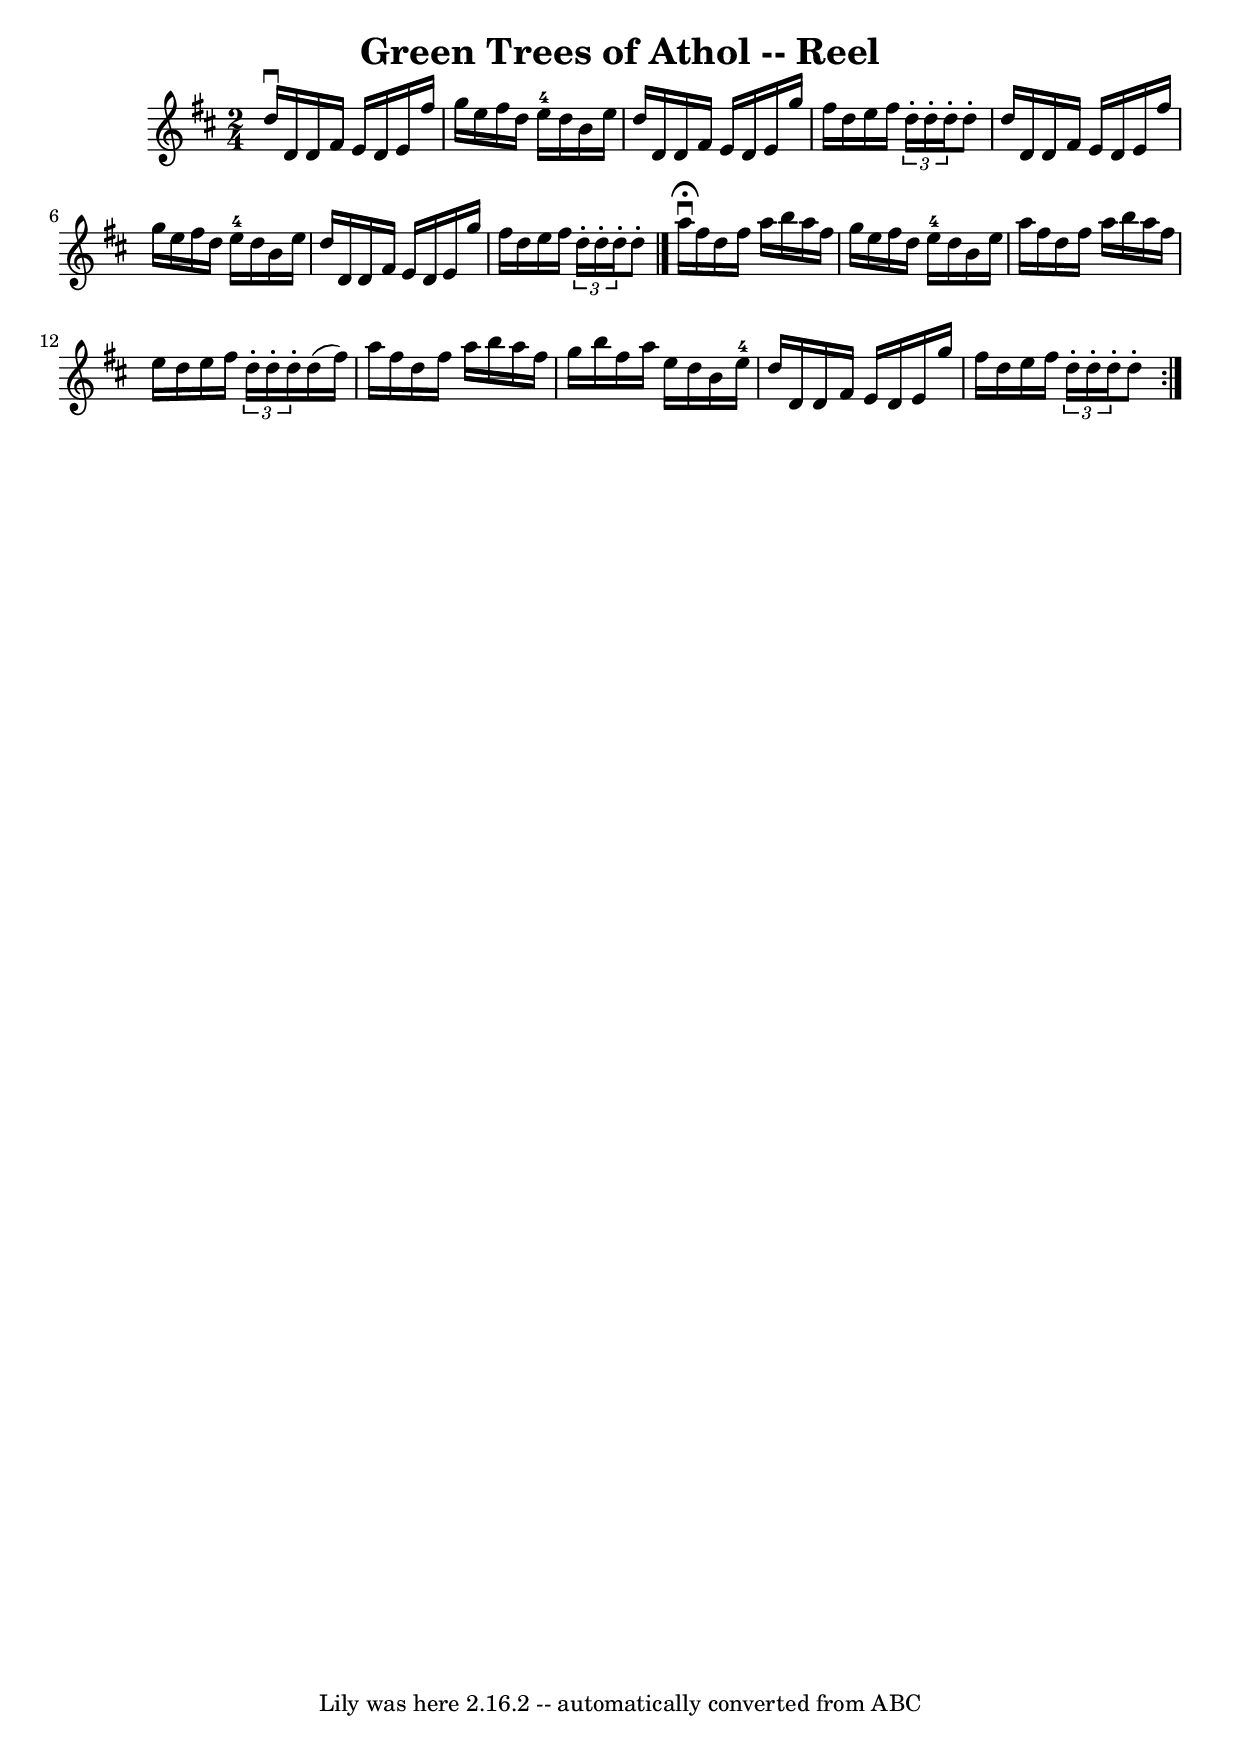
\version "2.16.2"
\include "Mammoth.ily"
\header {
	%% book = "Ryan's Mammoth Collection"
	crossRefNumber = "1"
	footnotes = "\\\\245"
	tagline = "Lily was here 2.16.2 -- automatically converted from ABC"
	title = "Green Trees of Athol -- Reel"
}
voicedefault =  {


\time 2/4 
\key d \major d''16^\downbow d'16 d'16 fis'16 e'16    
d'16 e'16 fis''16    |
 g''16 e''16 fis''16 d''16      
e''16-4 d''16 b'16 e''16    |
 d''16 d'16 d'16    
fis'16 e'16 d'16 e'16 g''16    |
 fis''16 d''16 e''16 
 fis''16    \times 2/3 { d''16 -. d''16 -. d''16 -. } d''8 -.   
|
 d''16 d'16 d'16 fis'16 e'16 d'16 e'16 fis''16 
   |
 g''16 e''16 fis''16 d''16 e''16-4 d''16    
b'16 e''16    |
 d''16 d'16 d'16 fis'16 e'16 d'16    
e'16 g''16    |
 fis''16 d''16 e''16 fis''16    
\times 2/3 { d''16 -. d''16 -. d''16 -. } d''8 -.     \bar "|."     
\repeat volta 2 { a''16^\fermata^\downbow fis''16 d''16 fis''16    
a''16 b''16 a''16 fis''16    |
 g''16 e''16 fis''16    
d''16 e''16-4 d''16 b'16 e''16    |
 a''16 fis''16   
 d''16 fis''16 a''16 b''16 a''16 fis''16    |
 e''16    
d''16 e''16 fis''16    \times 2/3 { d''16 -. d''16 -. d''16 -. }   
d''16 (fis''16)   |
 a''16 fis''16 d''16 fis''16    
a''16 b''16 a''16 fis''16    |
 g''16 b''16 fis''16    
a''16 e''16 d''16 b'16 e''16-4   |
 d''16 d'16    
d'16 fis'16 e'16 d'16 e'16 g''16    |
 fis''16 d''16  
 e''16 fis''16    \times 2/3 { d''16 -. d''16 -. d''16 -. } d''8 -. 
    }   
}

\score{
    <<

	\context Staff="default"
	{
	    \voicedefault 
	}

    >>
	\layout {
	}
	\midi {}
}
